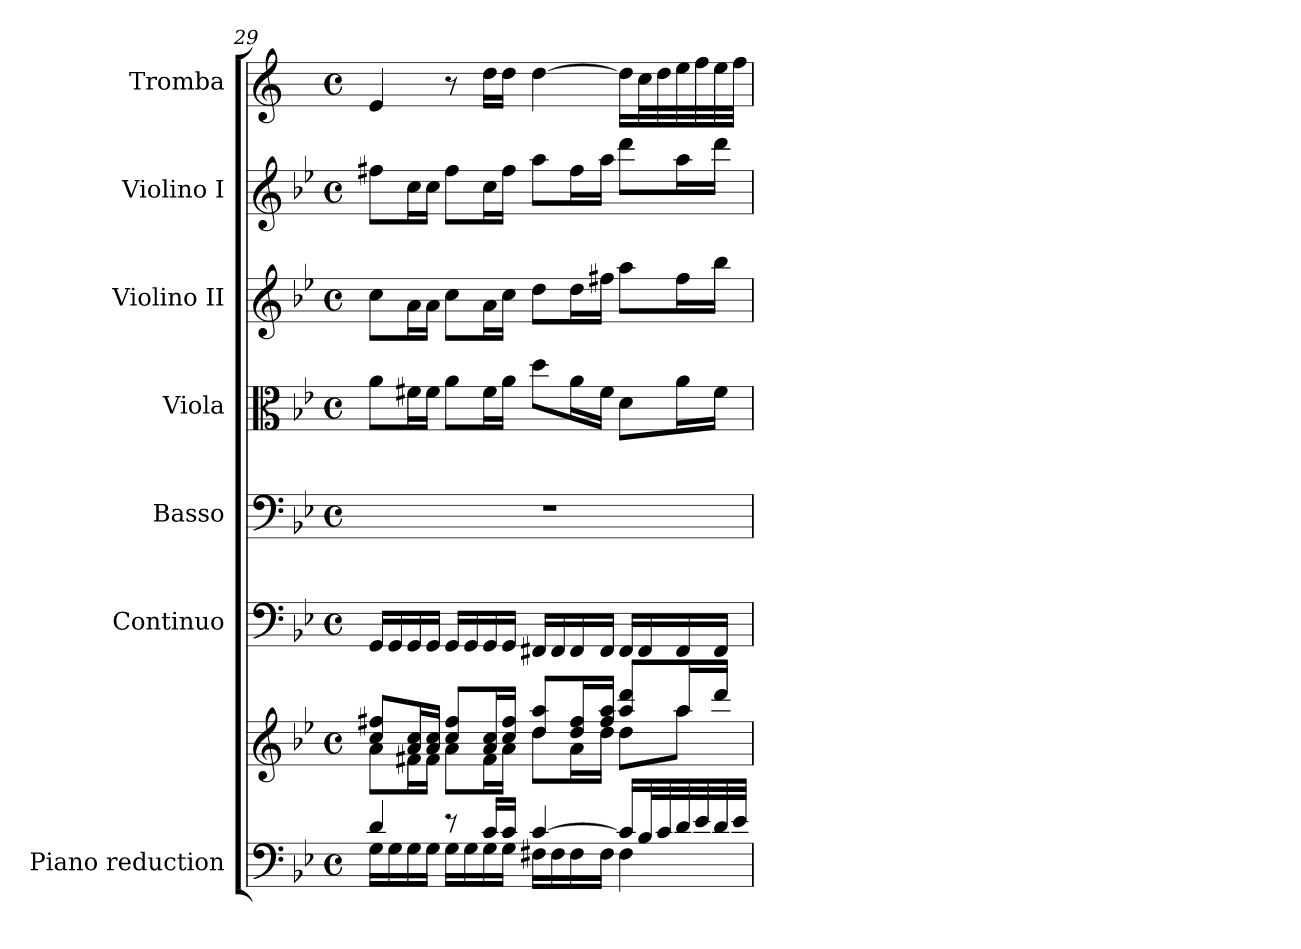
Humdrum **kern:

**kern	**kern	**kern	**kern	**kern	**kern	**kern	**kern
*part7	*part7	*part6	*part5	*part4	*part3	*part2	*part1
*staff8	*staff7	*staff6	*staff5	*staff4	*staff3	*staff2	*staff1
*I"Piano reduction	*	*I"Continuo	*I"Basso	*I"Viola	*I"Violino II	*I"Violino I	*I"Tromba
*I'Pno	*	*	*	*	*	*	*
*clefF4	*clefG2	*clefF4	*clefF4	*clefC3	*clefG2	*clefG2	*clefG2
*	*	*	*	*	*	*	*ITrd1c2
*k[b-e-]	*k[b-e-]	*k[b-e-]	*k[b-e-]	*k[b-e-]	*k[b-e-]	*k[b-e-]	*k[b-e-]
*M4/4	*M4/4	*M4/4	*M4/4	*M4/4	*M4/4	*M4/4	*M4/4
*met(c)	*met(c)	*met(c)	*met(c)	*met(c)	*met(c)	*met(c)	*met(c)
=29	=29	=29	=29	=29	=29	=29	=29
*^	*^	*	*	*	*	*	*
4d/	16G\LL	8cc/ 8ff#X/L	8a\L	16GG/LL	1r	8a\L	8cc\L	8ff#X\L	4d/
.	16G\	.	.	16GG/	.	.	.	.	.
.	16G\	16a/ 16cc/L	16f#X\L	16GG/	.	16f#X\L	16a\L	16cc\L	.
.	16G\JJ	16a/ 16cc/JJ	16f#\JJ	16GG/JJ	.	16f#\JJ	16a\JJ	16cc\JJ	.
8r	16G\LL	8cc/ 8ff#/L	8a\L	16GG/LL	.	8a\L	8cc\L	8ff#\L	8r
.	16G\	.	.	16GG/	.	.	.	.	.
16c/LL	16G\	16a/ 16cc/L	16f#\L	16GG/	.	16f#\L	16a\L	16cc\L	16cc\LL
16c/JJ	16G\JJ	16cc/ 16ff#/JJ	16a\JJ	16GG/JJ	.	16a\JJ	16cc\JJ	16ff#\JJ	16cc\JJ
[4c/	16F#X\LL	8dd/ 8aa/L	8dd\L	16FF#X/LL	.	8dd\L	8dd\L	8aa\L	[4cc\
.	16F#\	.	.	16FF#/	.	.	.	.	.
.	16F#\	16dd/ 16ff#/L	16a\L	16FF#/	.	16a\L	16dd\L	16ff#\L	.
.	16F#\JJ	16ff#/ 16aa/JJ	16dd\JJ	16FF#/JJ	.	16f#\JJ	16ff#X\JJ	16aa\JJ	.
16c/LL]	4F#\	8aa/ 8ddd/L	8dd\L	16FF#/LL	.	8d\L	8aa\L	8ddd\L	16cc\LL]
32B-/L	.	.	.	16FF#/	.	.	.	.	32b-\L
32c/	.	.	.	.	.	.	.	.	32cc\
32d/	.	16aa/L	8aa\J	16FF#/	.	16a\L	16ff#\L	16aa\L	32dd\
32e-/	.	.	.	.	.	.	.	.	32ee-\
32d/	.	16ddd/JJ	.	16FF#/JJ	.	16f#\JJ	16bb-\JJ	16ddd\JJ	32dd\
32e-/JJJ	.	.	.	.	.	.	.	.	32ee-\JJJ
*v	*v	*	*	*	*	*	*	*	*
*	*v	*v	*	*	*	*	*	*
=	=	=	=	=	=	=	=
*-	*-	*-	*-	*-	*-	*-	*-
